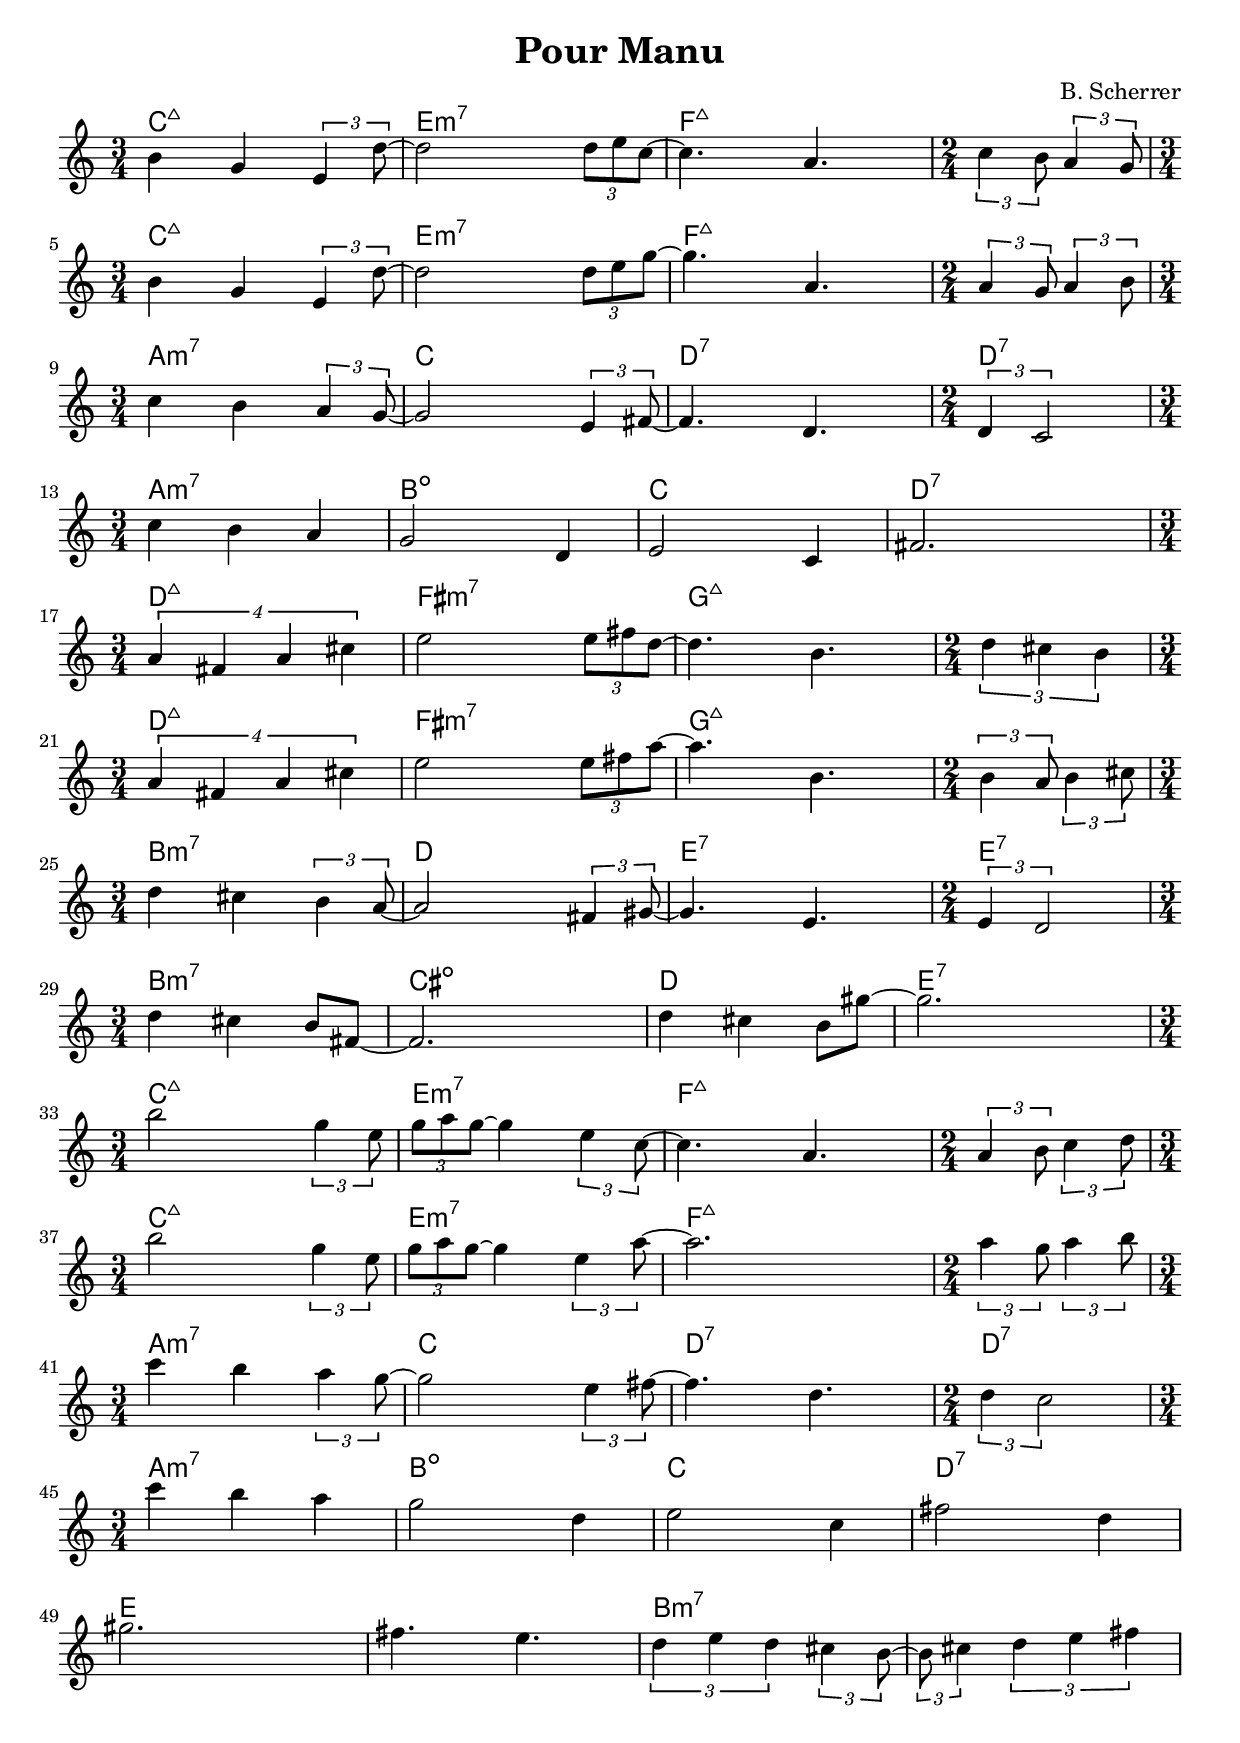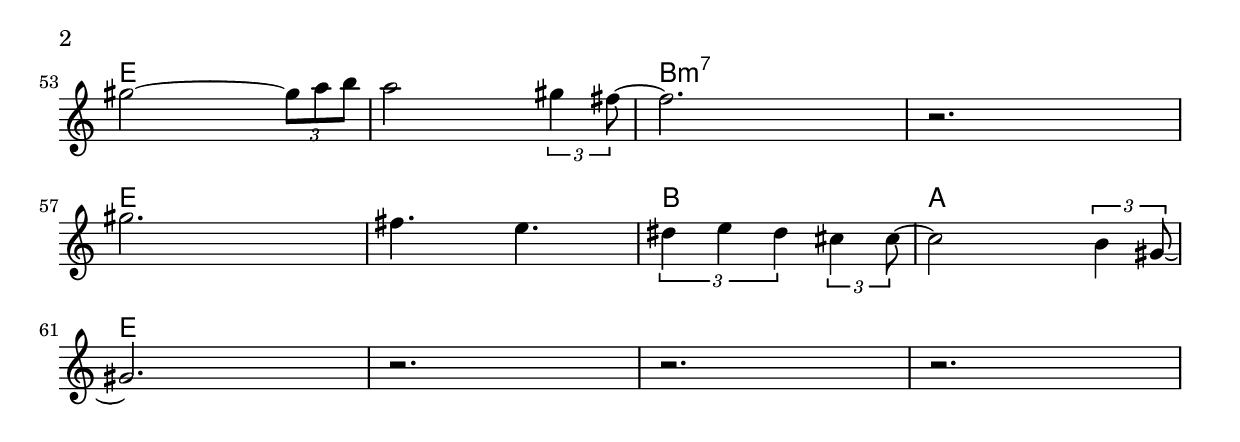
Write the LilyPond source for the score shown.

\version "2.18.2"	

noteCibleTransposition =   c   % c         % d pour Si b %  a, pour Mi b

ton = ""

indent=0


melodie =  \relative c''{
  \key c \major
  \time 3/4 b4 g  \tuplet 3/2 {e4 d'8~}| d2  \tuplet 3/2 {d8 e c~} | c4. a |  \time 2/4 \tuplet 3/2 {c4 b8} \tuplet 3/2 {a4 g8} |
 \time 3/4 b4 g \tuplet 3/2 {e4 d'8~} | d2  \tuplet 3/2 {d8 e g~} | g4. a, |  \time 2/4 \tuplet 3/2 {a4 g8} \tuplet 3/2 {a4 b8} |
 \time 3/4 c4 b \tuplet 3/2 {a4 g8~}| g2  \tuplet 3/2 {e4 fis8~} | fis4. d |  \time 2/4 \tuplet 3/2 {d4 c2} | 
 \time 3/4 c'4 b a | g2  d4 | e2 c4 | fis2.

\time 3/4 \tuplet 4/3 {a4 fis a cis }  | e2  \tuplet 3/2 {e8 fis d~} | d4. b | \time 2/4 \tuplet 3/2 {d4 cis b }
\time 3/4 \tuplet 4/3 {a4 fis a cis } | e2  \tuplet 3/2 {e8 fis a~} | a4. b, | \time 2/4  \tuplet 3/2 {b4 a8} \tuplet 3/2 {b4 cis8} 
 \time 3/4 d4 cis  \tuplet 3/2 {b4 a8~}| a2   \tuplet 3/2 {fis4 gis8~} | gis4. e |  \time 2/4 \tuplet 3/2 {e4 d2} | 
 \time 3/4 d'4 cis b8 fis8~| fis2. | d'4 cis b8 gis'8~| gis2. | 
 
  \time 3/4 b2 \tuplet 3/2 {g4 e8} | \tuplet 3/2 {g8 a g~} g4 \tuplet 3/2 {e4 c8~}| c4. a |  \time 2/4 \tuplet 3/2 {a4 b8} \tuplet 3/2 {c4 d8} |
 \time 3/4 b'2 \tuplet 3/2 {g4 e8} | \tuplet 3/2 {g8 a g~} g4 \tuplet 3/2 {e4 a8~} | a2. |  \time 2/4 \tuplet 3/2 {a4 g8} \tuplet 3/2 {a4 b8} |
 \time 3/4 c4 b \tuplet 3/2 {a4 g8~}| g2  \tuplet 3/2 {e4 fis8~} | fis4. d |  \time 2/4 \tuplet 3/2 {d4 c2} | 
 \time 3/4 c'4 b a | g2  d4 | e2 c4 | fis2  d4 |
 
 gis2. | fis4. e | \tuplet 3/2 {d4 e d} \tuplet 3/2 {cis b8~} | \tuplet 3/2 { b8 cis4} \tuplet 3/2 { d e fis } | gis2~ \tuplet 3/2 {gis8 a b} | a2 \tuplet 3/2 {gis4 fis8~} | fis2. | r
 gis2. | fis4. e | \tuplet 3/2 {dis4 e dis} \tuplet 3/2 {cis cis8~} | cis2 \tuplet 3/2 {b4 gis8~} | gis2.  | r | r | r
}



harmoniea = \chordmode{
c2.:maj7 | e:min7 | f:maj7 | s2 |
c2.:maj7 | e:min7 | f:maj7 | s2 |
a2.:min7 | c | d:7 | d2:7 |
a2.:min7 | b:3-.5- | c | d:7
}


harmonie = {

\harmoniea

\chordmode{ 
  d2.:maj7 | fis:min7 | g:maj7 | s2 |
  d2.:maj7 | fis:min7 | g:maj7 | s2 |
  b2.:min7 | d | e:7 | e2:7 |
  b2.:min7 | cis:3-.5- | d | e:7
}

\harmoniea

\chordmode{
  e2. | s | b:min7 | s  
  e | s | b:min7 | s 
  e | s | b | a | e
}

}



\header {
  title = #(string-append "Pour Manu" ton )
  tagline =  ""
  composer = "B. Scherrer"
}



\score{
  <<
    \new ChordNames {
      \transpose c \noteCibleTransposition{
	\harmonie
      }
    }
    \new Staff { 
      \transpose c \noteCibleTransposition {
      \melodie
      }
    }
  >>
  \layout{ \context {      \Score      proportionalNotationDuration = #(ly:make-moment 4 48    )   } }
}



\score {
  <<
    \new Staff << \unfoldRepeats{\melodie 
                                 }  >>
    \new Staff << \unfoldRepeats{\harmonie
                          } >> 
  >>
\midi{ \tempo 4 = 130 }
}